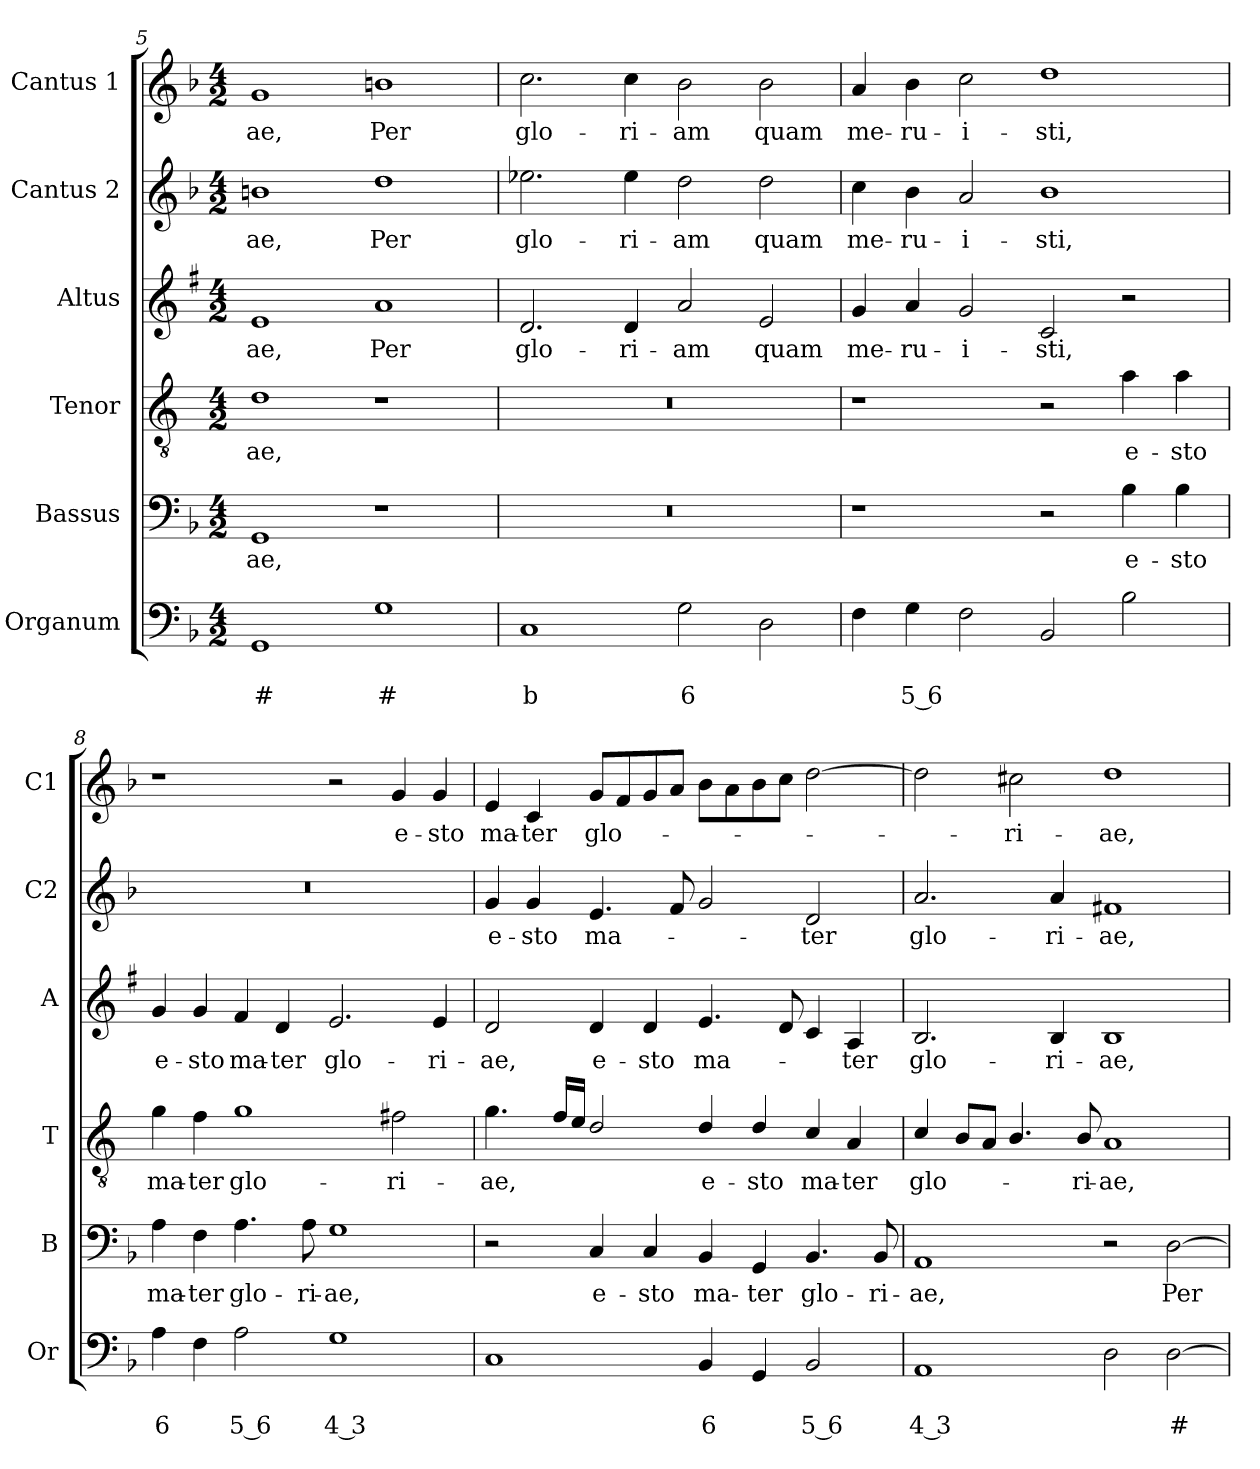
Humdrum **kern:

**kern	**text	**text	**kern	**text	**kern	**text	**kern	**text	**kern	**text	**kern	**text
*part6	*part6	*part6	*part5	*part5	*part4	*part4	*part3	*part3	*part2	*part2	*part1	*part1
*staff6	*staff6	*staff6	*staff5	*staff5	*staff4	*staff4	*staff3	*staff3	*staff2	*staff2	*staff1	*staff1
*I"Organum	*	*	*I"Bassus	*	*I"Tenor	*	*I"Altus	*	*I"Cantus 2	*	*I"Cantus 1	*
*I'Or	*	*	*I'B	*	*I'T	*	*I'A	*	*I'C2	*	*I'C1	*
*clefF4	*	*	*clefF4	*	*clefGv2	*	*clefG2	*	*clefG2	*	*clefG2	*
*	*	*	*	*	*ITrd4c7	*	*ITrd1c2	*	*	*	*	*
*k[b-]	*	*	*k[b-]	*	*k[b-]	*	*k[b-]	*	*k[b-]	*	*k[b-]	*
*F:	*	*	*F:	*	*F:	*	*F:	*	*F:	*	*F:	*
*M4/2	*	*	*M4/2	*	*M4/2	*	*M4/2	*	*M4/2	*	*M4/2	*
=5	=5	=5	=5	=5	=5	=5	=5	=5	=5	=5	=5	=5
!	!	!LO:LY:b	!	!LO:LY:b	!	!LO:LY:b	!	!LO:LY:b	!	!LO:LY:b	!	!LO:LY:b
1GG	.	#	1GG	-ae,	1G	-ae,	1d	-ae,	1bn	-ae,	1g	-ae,
!	!	!LO:LY:b	!	!	!	!	!	!LO:LY:b	!	!LO:LY:b	!	!LO:LY:b
1G	.	#	1r	.	1r	.	1g	Per	1dd	Per	1bn	Per
=6	=6	=6	=6	=6	=6	=6	=6	=6	=6	=6	=6	=6
!	!	!LO:LY:b	!	!	!	!	!	!LO:LY:b	!	!LO:LY:b	!	!LO:LY:b
1C	.	b	0r	.	0r	.	2.c/	glo-	2.ee-X\	glo-	2.cc\	glo-
!	!	!	!	!	!	!	!	!LO:LY:b	!	!LO:LY:b	!	!LO:LY:b
.	.	.	.	.	.	.	4c/	-ri-	4ee-\	-ri-	4cc\	-ri-
!	!	!LO:LY:b	!	!	!	!	!	!LO:LY:b	!	!LO:LY:b	!	!LO:LY:b
2G\	.	6	.	.	.	.	2g/	-am	2dd\	-am	2b-\	-am
!	!	!	!	!	!	!	!	!LO:LY:b	!	!LO:LY:b	!	!LO:LY:b
2D\	.	.	.	.	.	.	2d/	quam	2dd\	quam	2b-\	quam
=7	=7	=7	=7	=7	=7	=7	=7	=7	=7	=7	=7	=7
!	!	!	!	!	!	!	!	!LO:LY:b	!	!LO:LY:b	!	!LO:LY:b
4F\	.	.	1r	.	1r	.	4f/	me-	4cc\	me-	4a/	me-
!	!	!LO:LY:b	!	!	!	!	!	!LO:LY:b	!	!LO:LY:b	!	!LO:LY:b
4G\	.	5 6	.	.	.	.	4g/	-ru-	4b-\	-ru-	4b-\	-ru-
!	!	!	!	!	!	!	!	!LO:LY:b	!	!LO:LY:b	!	!LO:LY:b
2F\	.	.	.	.	.	.	2f/	-i-	2a/	-i-	2cc\	-i-
!	!	!	!	!	!	!	!	!LO:LY:b	!	!LO:LY:b	!	!LO:LY:b
2BB-/	.	.	2r	.	2r	.	2B-/	-sti,	1b-	-sti,	1dd	-sti,
!	!	!	!	!LO:LY:b	!	!LO:LY:b	!	!	!	!	!	!
2B-\	.	.	4B-\	e-	4d\	e-	2r	.	.	.	.	.
!	!	!	!	!LO:LY:b	!	!LO:LY:b	!	!	!	!	!	!
.	.	.	4B-\	-sto	4d\	-sto	.	.	.	.	.	.
!!LO:PB:g=z
=8	=8	=8	=8	=8	=8	=8	=8	=8	=8	=8	=8	=8
!	!	!LO:LY:b	!	!LO:LY:b	!	!LO:LY:b	!	!LO:LY:b	!	!	!	!
4A\	.	6	4A\	ma-	4c\	ma-	4f/	e-	0r	.	1r	.
!	!	!	!	!LO:LY:b	!	!LO:LY:b	!	!LO:LY:b	!	!	!	!
4F\	.	.	4F\	-ter	4B-\	-ter	4f/	-sto	.	.	.	.
!	!	!LO:LY:b	!	!LO:LY:b	!	!LO:LY:b	!	!LO:LY:b	!	!	!	!
2A\	.	5 6	4.A\	glo-	1c	glo-	4e/	ma-	.	.	.	.
!	!	!	!	!	!	!	!	!LO:LY:b	!	!	!	!
.	.	.	.	.	.	.	4c/	-ter	.	.	.	.
!	!	!	!	!LO:LY:b	!	!	!	!	!	!	!	!
.	.	.	8A\	-ri-	.	.	.	.	.	.	.	.
!	!	!LO:LY:b	!	!LO:LY:b	!	!	!	!LO:LY:b	!	!	!	!
1G	.	4 3	1G	-ae,	.	.	2.d/	glo-	.	.	2r	.
!	!	!	!	!	!	!LO:LY:b	!	!	!	!	!	!LO:LY:b
.	.	.	.	.	2Bn\	-ri-	.	.	.	.	4g/	e-
!	!	!	!	!	!	!	!	!LO:LY:b	!	!	!	!LO:LY:b
.	.	.	.	.	.	.	4d/	-ri-	.	.	4g/	-sto
=9	=9	=9	=9	=9	=9	=9	=9	=9	=9	=9	=9	=9
!	!	!	!	!	!	!LO:LY:b	!	!LO:LY:b	!	!LO:LY:b	!	!LO:LY:b
1C	.	.	2r	.	4.c\	-ae,	2c/	-ae,	4g/	e-	4e/	ma-
!	!	!	!	!	!	!	!	!	!	!LO:LY:b	!	!LO:LY:b
.	.	.	.	.	.	.	.	.	4g/	-sto	4c/	-ter
.	.	.	.	.	16B-/LL	.	.	.	.	.	.	.
.	.	.	.	.	16A/JJ	.	.	.	.	.	.	.
!	!	!	!	!LO:LY:b	!	!	!	!LO:LY:b	!	!LO:LY:b	!	!LO:LY:b
.	.	.	4C/	e-	2G/	.	4c/	e-	4.e/	ma-	8g/L	glo-
.	.	.	.	.	.	.	.	.	.	.	8f/	.
!	!	!	!	!LO:LY:b	!	!	!	!LO:LY:b	!	!	!	!
.	.	.	4C/	-sto	.	.	4c/	-sto	.	.	8g/	.
.	.	.	.	.	.	.	.	.	8f/	.	8a/J	.
!	!	!LO:LY:b	!	!LO:LY:b	!	!LO:LY:b	!	!LO:LY:b	!	!	!	!
4BB-/	.	6	4BB-/	ma-	4G/	e-	4.d/	ma-	2g/	.	8b-\L	.
.	.	.	.	.	.	.	.	.	.	.	8a\	.
!	!	!	!	!LO:LY:b	!	!LO:LY:b	!	!	!	!	!	!
4GG/	.	.	4GG/	-ter	4G/	-sto	.	.	.	.	8b-\	.
.	.	.	.	.	.	.	8c/	.	.	.	8cc\J	.
!	!	!LO:LY:b	!	!LO:LY:b	!	!LO:LY:b	!	!	!	!LO:LY:b	!	!
2BB-/	.	5 6	4.BB-/	glo-	4F/	ma-	4B-/	.	2d/	-ter	[2dd\	.
!	!	!	!	!	!	!LO:LY:b	!	!LO:LY:b	!	!	!	!
.	.	.	.	.	4D/	-ter	4G/	-ter	.	.	.	.
!	!	!	!	!LO:LY:b	!	!	!	!	!	!	!	!
.	.	.	8BB-/	-ri-	.	.	.	.	.	.	.	.
=10	=10	=10	=10	=10	=10	=10	=10	=10	=10	=10	=10	=10
!	!	!LO:LY:b	!	!LO:LY:b	!	!LO:LY:b	!	!LO:LY:b	!	!LO:LY:b	!	!
1AA	.	4 3	1AA	-ae,	4F/	glo-	2.A/	glo-	2.a/	glo-	2dd\]	.
.	.	.	.	.	8E/L	.	.	.	.	.	.	.
.	.	.	.	.	8D/J	.	.	.	.	.	.	.
!	!	!	!	!	!	!	!	!	!	!	!	!LO:LY:b
.	.	.	.	.	4.E/	.	.	.	.	.	2cc#X\	-ri-
!	!	!	!	!	!	!	!	!LO:LY:b	!	!LO:LY:b	!	!
.	.	.	.	.	.	.	4A/	-ri-	4a/	-ri-	.	.
!	!	!	!	!	!	!LO:LY:b	!	!	!	!	!	!
.	.	.	.	.	8E/	-ri-	.	.	.	.	.	.
!	!	!	!	!	!	!LO:LY:b	!	!LO:LY:b	!	!LO:LY:b	!	!LO:LY:b
2D\	.	.	2r	.	1D	-ae,	1A	-ae,	1f#X	-ae,	1dd	-ae,
!	!	!LO:LY:b	!	!LO:LY:b	!	!	!	!	!	!	!	!
[2D\	.	#	[2D\	Per	.	.	.	.	.	.	.	.
=	=	=	=	=	=	=	=	=	=	=	=	=
*-	*-	*-	*-	*-	*-	*-	*-	*-	*-	*-	*-	*-
